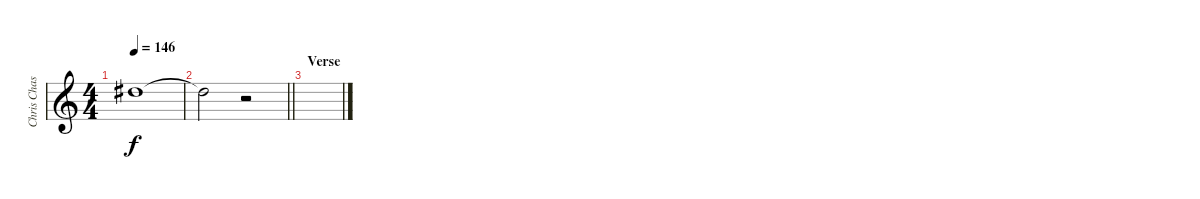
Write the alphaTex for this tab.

\track ("Chris Chasse - Vocals" "Chris Chas") {instrument distortionguitar}
\staff {score}
\tuning (Eb4 Bb3 Gb3 Db3 Ab2 Eb2) {hide}
\ts (4 4)
\tempo 146
\clef g2
\ks c
5.2.1{dy f} |
\barLineRight lightlight
5.2{t}.2 r.2 |
\section ("" "Verse")
